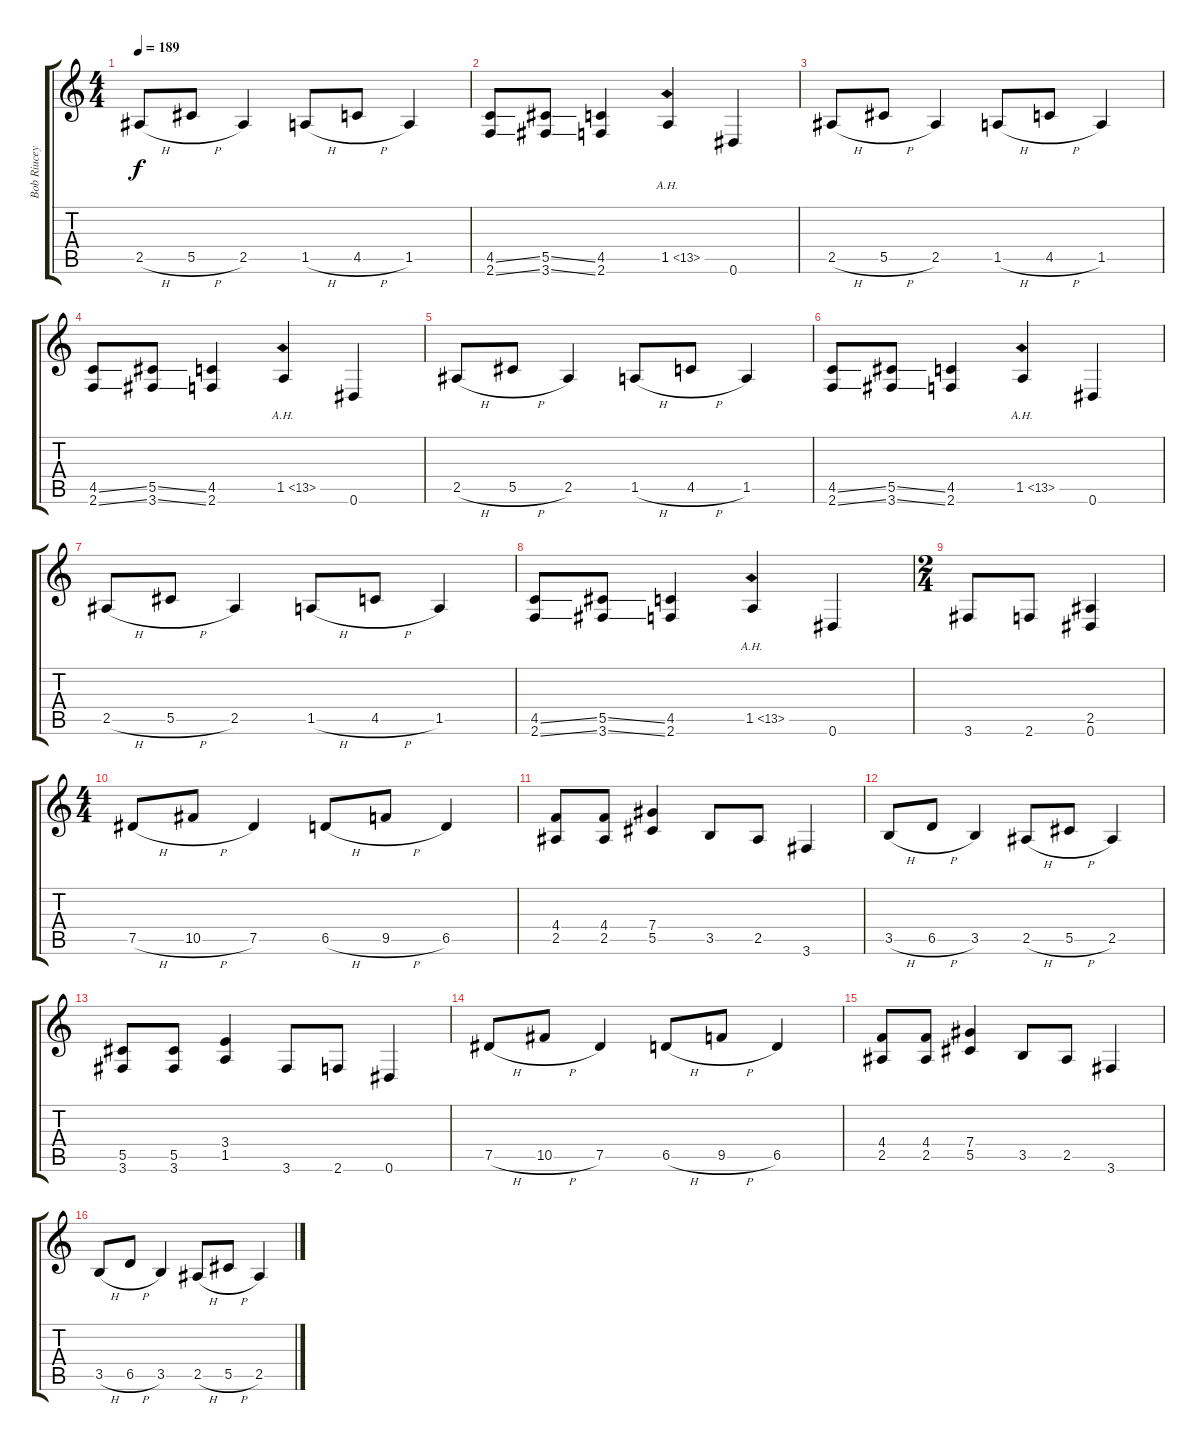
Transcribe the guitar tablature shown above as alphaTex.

\track ("Bob Riucey" "Bob Riucey") {instrument distortionguitar}
\staff {score tabs}
\tuning (Eb4 Bb3 Gb3 Db3 Ab2 Eb2) {hide}
\ts (4 4)
\tempo 189
\clef g2
\ks c
2.5{h}.8{dy f} 5.5{h}.8 2.5.4 1.5{h}.8 4.5{h}.8 1.5.4 |
(4.5{ss} 2.6{ss}).8 (5.5{ss} 3.6{ss}).8 (4.5 2.6).4 1.5{ah 12}.4 0.6.4 |
2.5{h}.8 5.5{h}.8 2.5.4 1.5{h}.8 4.5{h}.8 1.5.4 |
(4.5{ss} 2.6{ss}).8 (5.5{ss} 3.6{ss}).8 (4.5 2.6).4 1.5{ah 12}.4 0.6.4 |
2.5{h}.8 5.5{h}.8 2.5.4 1.5{h}.8 4.5{h}.8 1.5.4 |
(4.5{ss} 2.6{ss}).8 (5.5{ss} 3.6{ss}).8 (4.5 2.6).4 1.5{ah 12}.4 0.6.4 |
2.5{h}.8 5.5{h}.8 2.5.4 1.5{h}.8 4.5{h}.8 1.5.4 |
(4.5{ss} 2.6{ss}).8 (5.5{ss} 3.6{ss}).8 (4.5 2.6).4 1.5{ah 12}.4 0.6.4 |
\ts (2 4)
3.6.8 2.6.8 (2.5 0.6).4 |
\ts (4 4)
7.5{h}.8 10.5{h}.8 7.5.4 6.5{h}.8 9.5{h}.8 6.5.4 |
(4.4 2.5).8 (4.4 2.5).8 (7.4 5.5).4 3.5.8 2.5.8 3.6.4 |
3.5{h}.8 6.5{h}.8 3.5.4 2.5{h}.8 5.5{h}.8 2.5.4 |
(5.5 3.6).8 (5.5 3.6).8 (3.4 1.5).4 3.6.8 2.6.8 0.6.4 |
7.5{h}.8 10.5{h}.8 7.5.4 6.5{h}.8 9.5{h}.8 6.5.4 |
(4.4 2.5).8 (4.4 2.5).8 (7.4 5.5).4 3.5.8 2.5.8 3.6.4 |
3.5{h}.8 6.5{h}.8 3.5.4 2.5{h}.8 5.5{h}.8 2.5.4
